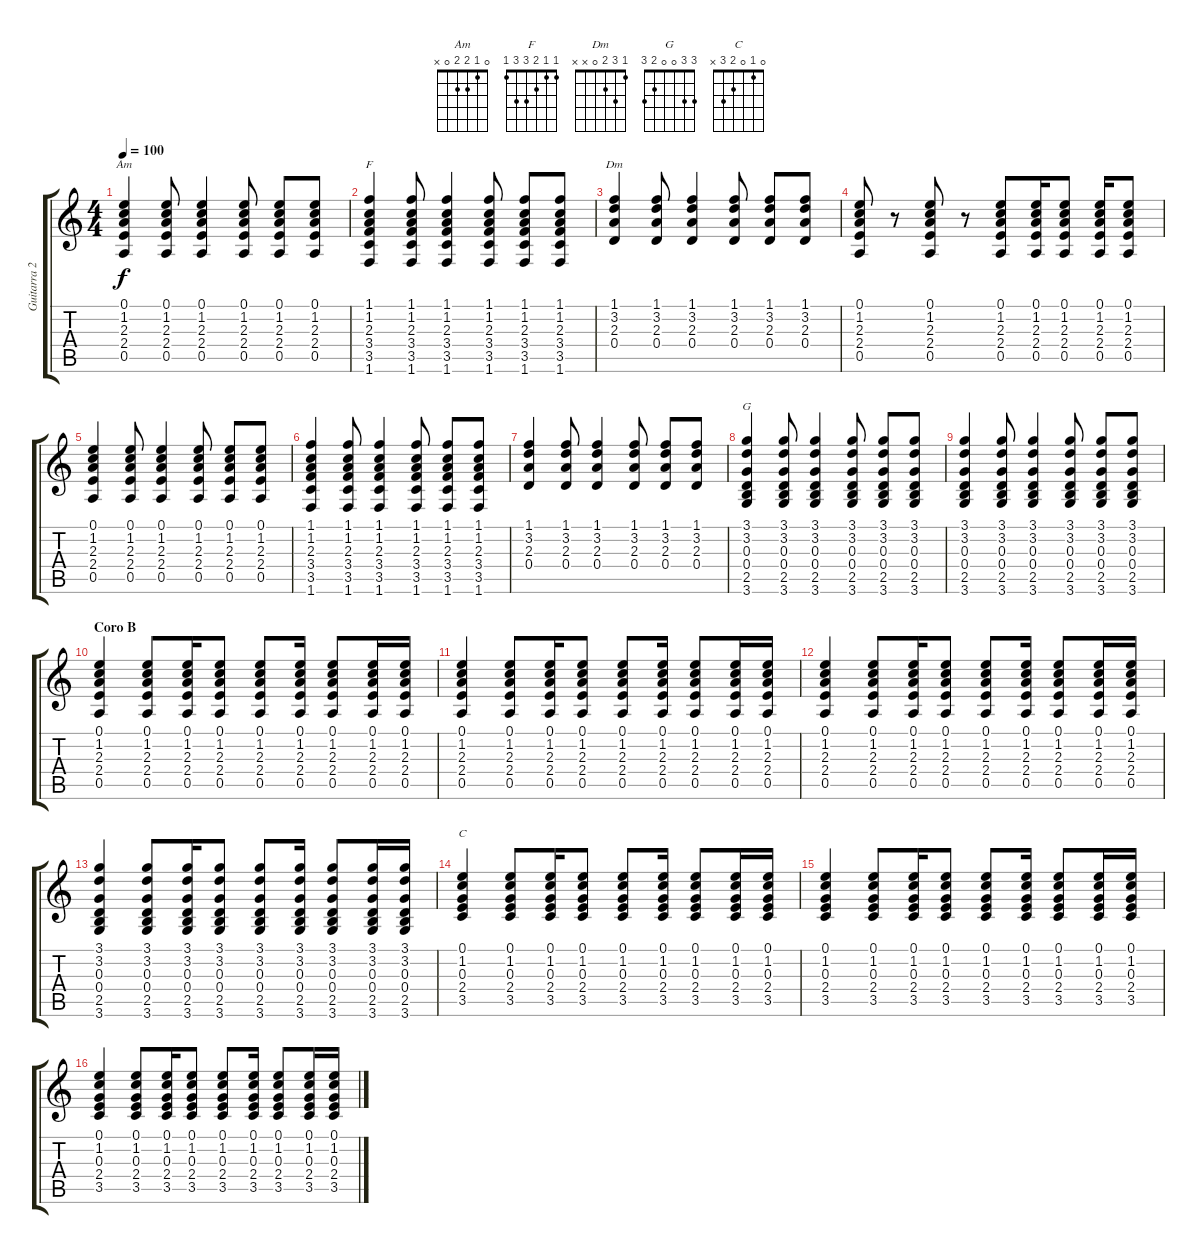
\track ("Guitarra 2" "Guitarra 2") {instrument acousticguitarsteel}
\staff {score tabs}
\tuning (E4 B3 G3 D3 A2 E2) {hide}
\chord ("Am" 0 1 2 2 0 x)
\chord ("F" 1 1 2 3 3 1)
\chord ("Dm" 1 3 2 0 x x)
\chord ("G" 3 3 0 0 2 3)
\chord ("C" 0 1 0 2 3 x)
\ts (4 4)
\tempo 100
\clef g2
\ks c
(0.1 1.2 2.3 2.4 0.5).4{ch "Am" dy f} (0.1 1.2 2.3 2.4 0.5).8 (0.1 1.2 2.3 2.4 0.5).4 (0.1 1.2 2.3 2.4 0.5).8 (0.1 1.2 2.3 2.4 0.5).8 (0.1 1.2 2.3 2.4 0.5).8 |
(1.1 1.2 2.3 3.4 3.5 1.6).4{ch "F"} (1.1 1.2 2.3 3.4 3.5 1.6).8 (1.1 1.2 2.3 3.4 3.5 1.6).4 (1.1 1.2 2.3 3.4 3.5 1.6).8 (1.1 1.2 2.3 3.4 3.5 1.6).8 (1.1 1.2 2.3 3.4 3.5 1.6).8 |
(1.1 3.2 2.3 0.4).4{ch "Dm"} (1.1 3.2 2.3 0.4).8 (1.1 3.2 2.3 0.4).4 (1.1 3.2 2.3 0.4).8 (1.1 3.2 2.3 0.4).8 (1.1 3.2 2.3 0.4).8 |
(0.1 1.2 2.3 2.4 0.5).8 r.8 (0.1 1.2 2.3 2.4 0.5).8 r.8 (0.1 1.2 2.3 2.4 0.5).8 (0.1 1.2 2.3 2.4 0.5).16 (0.1 1.2 2.3 2.4 0.5).8 (0.1 1.2 2.3 2.4 0.5).16 (0.1 1.2 2.3 2.4 0.5).8 |
(0.1 1.2 2.3 2.4 0.5).4 (0.1 1.2 2.3 2.4 0.5).8 (0.1 1.2 2.3 2.4 0.5).4 (0.1 1.2 2.3 2.4 0.5).8 (0.1 1.2 2.3 2.4 0.5).8 (0.1 1.2 2.3 2.4 0.5).8 |
(1.1 1.2 2.3 3.4 3.5 1.6).4 (1.1 1.2 2.3 3.4 3.5 1.6).8 (1.1 1.2 2.3 3.4 3.5 1.6).4 (1.1 1.2 2.3 3.4 3.5 1.6).8 (1.1 1.2 2.3 3.4 3.5 1.6).8 (1.1 1.2 2.3 3.4 3.5 1.6).8 |
(1.1 3.2 2.3 0.4).4 (1.1 3.2 2.3 0.4).8 (1.1 3.2 2.3 0.4).4 (1.1 3.2 2.3 0.4).8 (1.1 3.2 2.3 0.4).8 (1.1 3.2 2.3 0.4).8 |
(3.1 3.2 0.3 0.4 2.5 3.6).4{ch "G"} (3.1 3.2 0.3 0.4 2.5 3.6).8 (3.1 3.2 0.3 0.4 2.5 3.6).4 (3.1 3.2 0.3 0.4 2.5 3.6).8 (3.1 3.2 0.3 0.4 2.5 3.6).8 (3.1 3.2 0.3 0.4 2.5 3.6).8 |
(3.1 3.2 0.3 0.4 2.5 3.6).4 (3.1 3.2 0.3 0.4 2.5 3.6).8 (3.1 3.2 0.3 0.4 2.5 3.6).4 (3.1 3.2 0.3 0.4 2.5 3.6).8 (3.1 3.2 0.3 0.4 2.5 3.6).8 (3.1 3.2 0.3 0.4 2.5 3.6).8 |
\section ("" "Coro B")
(0.1 1.2 2.3 2.4 0.5).4 (0.1 1.2 2.3 2.4 0.5).8 (0.1 1.2 2.3 2.4 0.5).16 (0.1 1.2 2.3 2.4 0.5).8 (0.1 1.2 2.3 2.4 0.5).8 (0.1 1.2 2.3 2.4 0.5).16 (0.1 1.2 2.3 2.4 0.5).8 (0.1 1.2 2.3 2.4 0.5).16 (0.1 1.2 2.3 2.4 0.5).16 |
(0.1 1.2 2.3 2.4 0.5).4 (0.1 1.2 2.3 2.4 0.5).8 (0.1 1.2 2.3 2.4 0.5).16 (0.1 1.2 2.3 2.4 0.5).8 (0.1 1.2 2.3 2.4 0.5).8 (0.1 1.2 2.3 2.4 0.5).16 (0.1 1.2 2.3 2.4 0.5).8 (0.1 1.2 2.3 2.4 0.5).16 (0.1 1.2 2.3 2.4 0.5).16 |
(0.1 1.2 2.3 2.4 0.5).4 (0.1 1.2 2.3 2.4 0.5).8 (0.1 1.2 2.3 2.4 0.5).16 (0.1 1.2 2.3 2.4 0.5).8 (0.1 1.2 2.3 2.4 0.5).8 (0.1 1.2 2.3 2.4 0.5).16 (0.1 1.2 2.3 2.4 0.5).8 (0.1 1.2 2.3 2.4 0.5).16 (0.1 1.2 2.3 2.4 0.5).16 |
(3.1 3.2 0.3 0.4 2.5 3.6).4 (3.1 3.2 0.3 0.4 2.5 3.6).8 (3.1 3.2 0.3 0.4 2.5 3.6).16 (3.1 3.2 0.3 0.4 2.5 3.6).8 (3.1 3.2 0.3 0.4 2.5 3.6).8 (3.1 3.2 0.3 0.4 2.5 3.6).16 (3.1 3.2 0.3 0.4 2.5 3.6).8 (3.1 3.2 0.3 0.4 2.5 3.6).16 (3.1 3.2 0.3 0.4 2.5 3.6).16 |
(0.1 1.2 0.3 2.4 3.5).4{ch "C"} (0.1 1.2 0.3 2.4 3.5).8 (0.1 1.2 0.3 2.4 3.5).16 (0.1 1.2 0.3 2.4 3.5).8 (0.1 1.2 0.3 2.4 3.5).8 (0.1 1.2 0.3 2.4 3.5).16 (0.1 1.2 0.3 2.4 3.5).8 (0.1 1.2 0.3 2.4 3.5).16 (0.1 1.2 0.3 2.4 3.5).16 |
(0.1 1.2 0.3 2.4 3.5).4 (0.1 1.2 0.3 2.4 3.5).8 (0.1 1.2 0.3 2.4 3.5).16 (0.1 1.2 0.3 2.4 3.5).8 (0.1 1.2 0.3 2.4 3.5).8 (0.1 1.2 0.3 2.4 3.5).16 (0.1 1.2 0.3 2.4 3.5).8 (0.1 1.2 0.3 2.4 3.5).16 (0.1 1.2 0.3 2.4 3.5).16 |
(0.1 1.2 0.3 2.4 3.5).4 (0.1 1.2 0.3 2.4 3.5).8 (0.1 1.2 0.3 2.4 3.5).16 (0.1 1.2 0.3 2.4 3.5).8 (0.1 1.2 0.3 2.4 3.5).8 (0.1 1.2 0.3 2.4 3.5).16 (0.1 1.2 0.3 2.4 3.5).8 (0.1 1.2 0.3 2.4 3.5).16 (0.1 1.2 0.3 2.4 3.5).16
